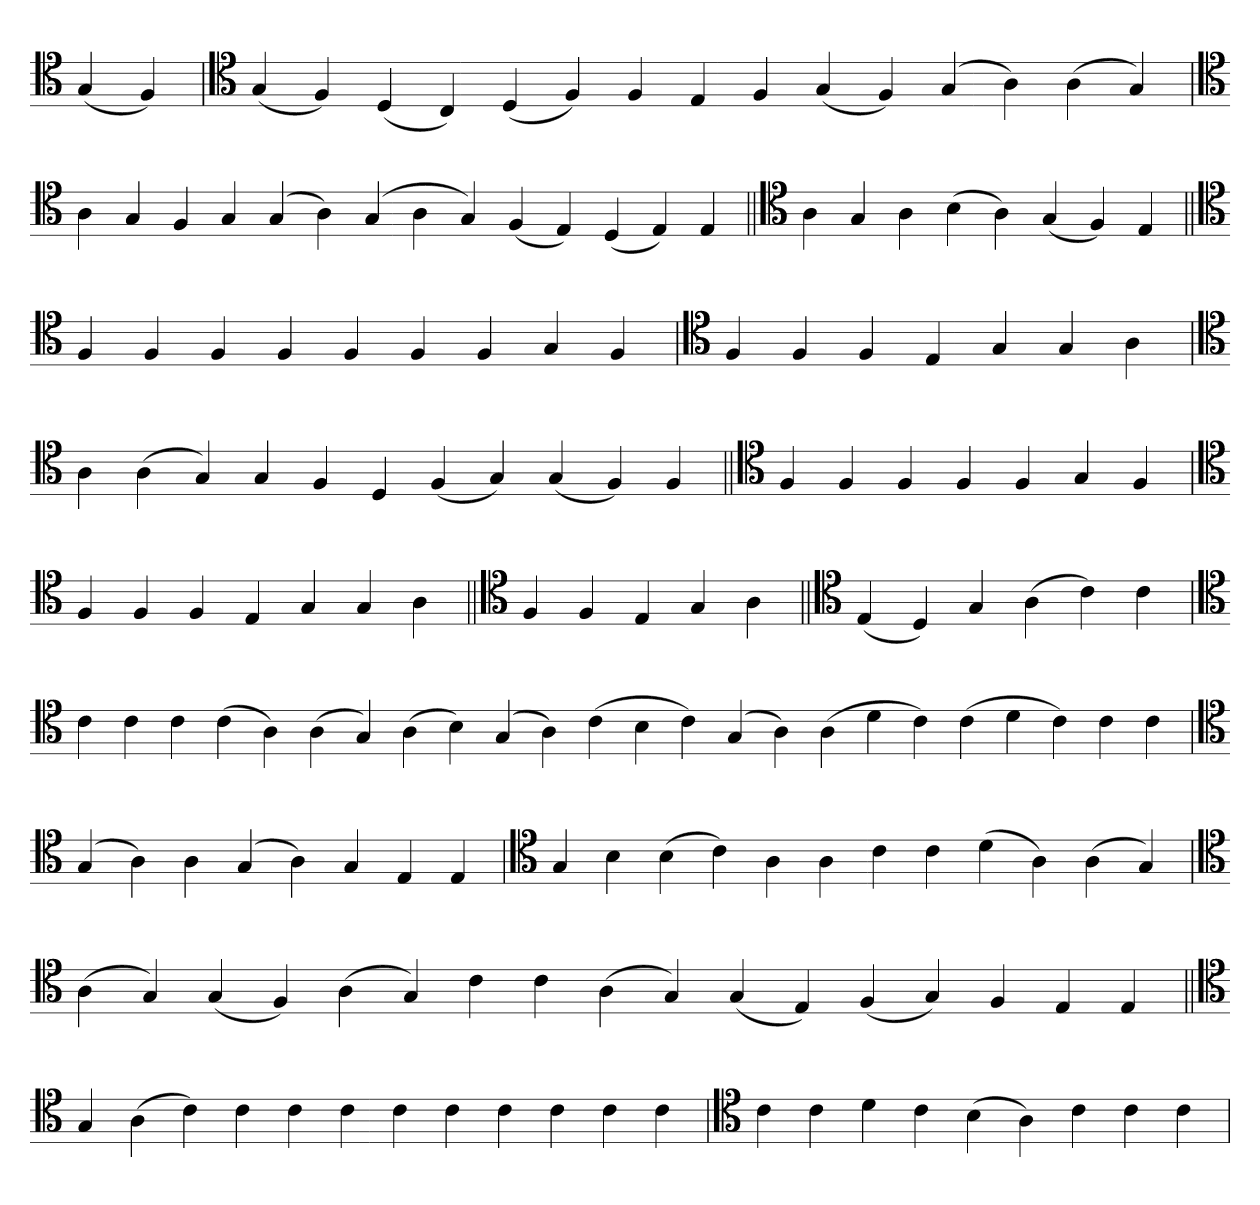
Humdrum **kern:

**kern
*part1
*staff1
*clefC4
=
(4G
4F)
=`
*clefC4
(4G
4F)
(4D
4C)
(4D
4F)
4F
4E
4F
(4G
4F)
(4G
4A)
(4A
4G)
=`
*clefC4
4A
4G
4F
4G
(4G
4A)
(4G
4A
4G)
(4F
4E)
(4D
4E)
4E
=||
*clefC4
4A
4G
4A
(4B
4A)
(4G
4F)
4E
=||
*clefC4
4F
4F
4F
4F
4F
4F
4F
4G
4F
=`
*clefC4
4F
4F
4F
4E
4G
4G
4A
='
*clefC4
4A
(4A
4G)
4G
4F
4D
(4F
4G)
(4G
4F)
4F
=||
*clefC4
4F
4F
4F
4F
4F
4G
4F
=`
*clefC4
4F
4F
4F
4E
4G
4G
4A
=||
*clefC4
4F
4F
4E
4G
4A
=||
*clefC4
(4E
4D)
4G
(4A
4c)
4c
=`
*clefC4
4c
4c
4c
(4c
4A)
(4A
4G)
(4A
4B)
(4G
4A)
(4c
4B
4c)
(4G
4A)
(4A
4d
4c)
(4c
4d
4c)
4c
4c
=`
*clefC4
(4G
4A)
4A
(4G
4A)
4G
4E
4E
=
*clefC4
4G
4B
(4B
4c)
4A
4A
4c
4c
(4d
4A)
(4A
4G)
='
*clefC4
(4A
4G)
(4G
4F)
(4A
4G)
4c
4c
(4A
4G)
(4G
4E)
(4F
4G)
4F
4E
4E
=||
*clefC4
4G
(4A
4c)
4c
4c
4c
4c
4c
4c
4c
4c
4c
=`
*clefC4
4c
4c
4d
4c
(4B
4A)
4c
4c
4c
=
*-
